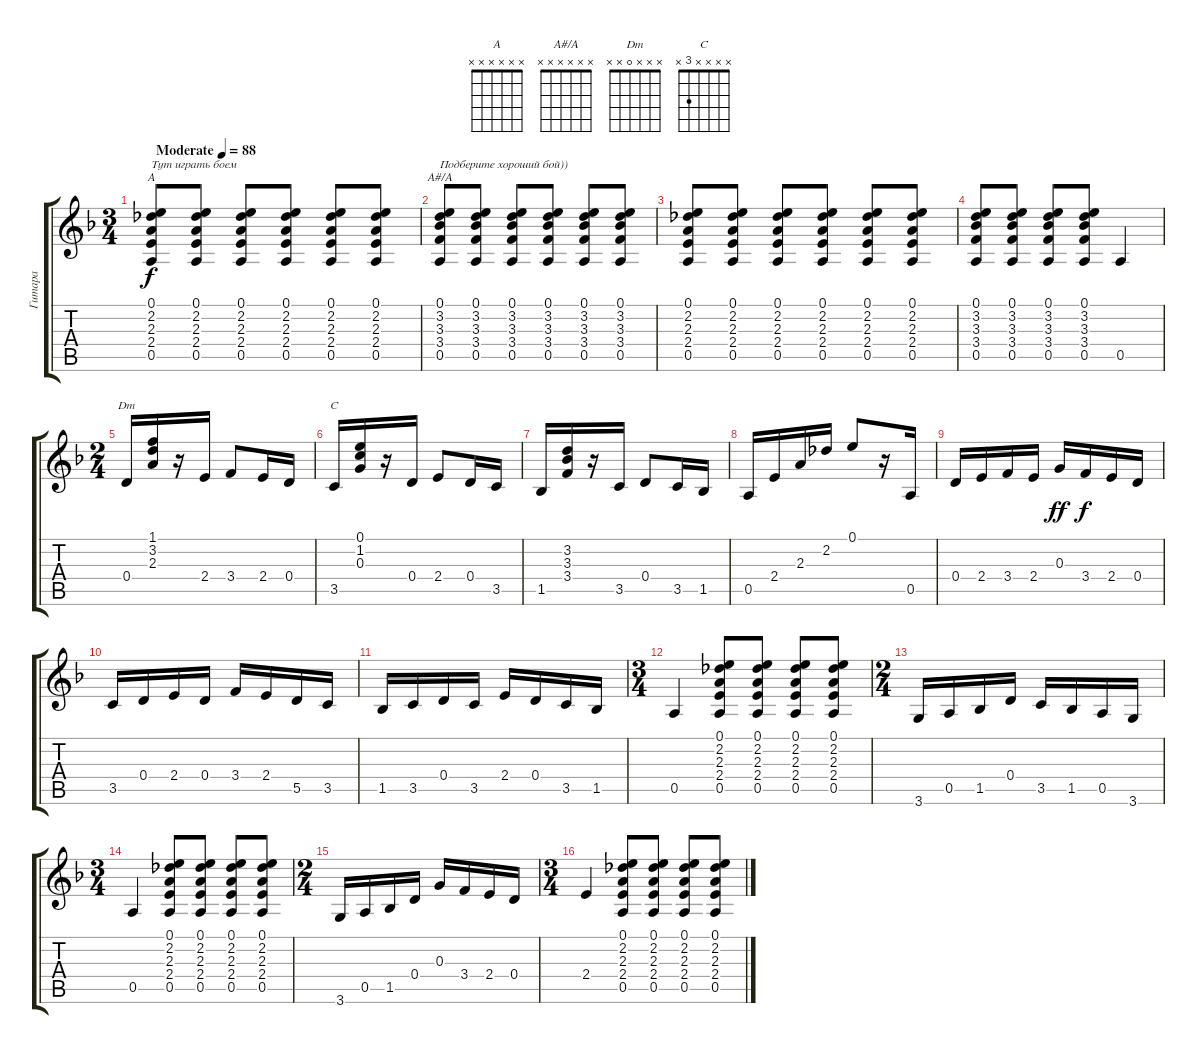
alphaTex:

\track ("Гитара" "Гитара") {instrument acousticguitarnylon}
\staff {score tabs}
\tuning (E4 B3 G3 D3 A2 E2) {hide}
\chord ("A" x x x x x x)
\chord ("A#/A" x x x x x x)
\chord ("Dm" x x x 0 x x)
\chord ("C" x x x x 3 x)
\ts (3 4)
\tempo (88 "Moderate")
\clef g2
\ks dminor
(0.1 2.2 2.3 2.4 0.5).8{ch "A" txt "Тут играть боем" dy f instrument acousticguitarnylon} (0.1 2.2 2.3 2.4 0.5).8 (0.1 2.2 2.3 2.4 0.5).8 (0.1 2.2 2.3 2.4 0.5).8 (0.1 2.2 2.3 2.4 0.5).8 (0.1 2.2 2.3 2.4 0.5).8 |
(0.1 3.2 3.3 3.4 0.5).8{ch "A#/A" txt "Подберите хороший бой))"} (0.1 3.2 3.3 3.4 0.5).8 (0.1 3.2 3.3 3.4 0.5).8 (0.1 3.2 3.3 3.4 0.5).8 (0.1 3.2 3.3 3.4 0.5).8 (0.1 3.2 3.3 3.4 0.5).8 |
(0.1 2.2 2.3 2.4 0.5).8 (0.1 2.2 2.3 2.4 0.5).8 (0.1 2.2 2.3 2.4 0.5).8 (0.1 2.2 2.3 2.4 0.5).8 (0.1 2.2 2.3 2.4 0.5).8 (0.1 2.2 2.3 2.4 0.5).8 |
(0.1 3.2 3.3 3.4 0.5).8 (0.1 3.2 3.3 3.4 0.5).8 (0.1 3.2 3.3 3.4 0.5).8 (0.1 3.2 3.3 3.4 0.5).8 0.5.4 |
\ts (2 4)
0.4.16{ch "Dm"} (1.1 3.2 2.3).16 r.16 2.4.16 3.4.8 2.4.16 0.4.16 |
3.5.16{ch "C"} (0.1 1.2 0.3).16 r.16 0.4.16 2.4.8 0.4.16 3.5.16 |
1.5.16 (3.2 3.3 3.4).16 r.16 3.5.16 0.4.8 3.5.16 1.5.16 |
0.5.16 2.4.16 2.3.16 2.2.16 0.1.8 r.16 0.5.16 |
0.4.16 2.4.16 3.4.16 2.4.16 0.3.16{dy ff} 3.4.16{dy f} 2.4.16 0.4.16 |
3.5.16 0.4.16 2.4.16 0.4.16 3.4.16 2.4.16 5.5.16 3.5.16 |
1.5.16 3.5.16 0.4.16 3.5.16 2.4.16 0.4.16 3.5.16 1.5.16 |
\ts (3 4)
0.5.4 (0.1 2.2 2.3 2.4 0.5).8 (0.1 2.2 2.3 2.4 0.5).8 (0.1 2.2 2.3 2.4 0.5).8 (0.1 2.2 2.3 2.4 0.5).8 |
\ts (2 4)
3.6.16 0.5.16 1.5.16 0.4.16 3.5.16 1.5.16 0.5.16 3.6.16 |
\ts (3 4)
0.5.4 (0.1 2.2 2.3 2.4 0.5).8 (0.1 2.2 2.3 2.4 0.5).8 (0.1 2.2 2.3 2.4 0.5).8 (0.1 2.2 2.3 2.4 0.5).8 |
\ts (2 4)
3.6.16 0.5.16 1.5.16 0.4.16 0.3.16 3.4.16 2.4.16 0.4.16 |
\ts (3 4)
2.4.4 (0.1 2.2 2.3 2.4 0.5).8 (0.1 2.2 2.3 2.4 0.5).8 (0.1 2.2 2.3 2.4 0.5).8 (0.1 2.2 2.3 2.4 0.5).8
